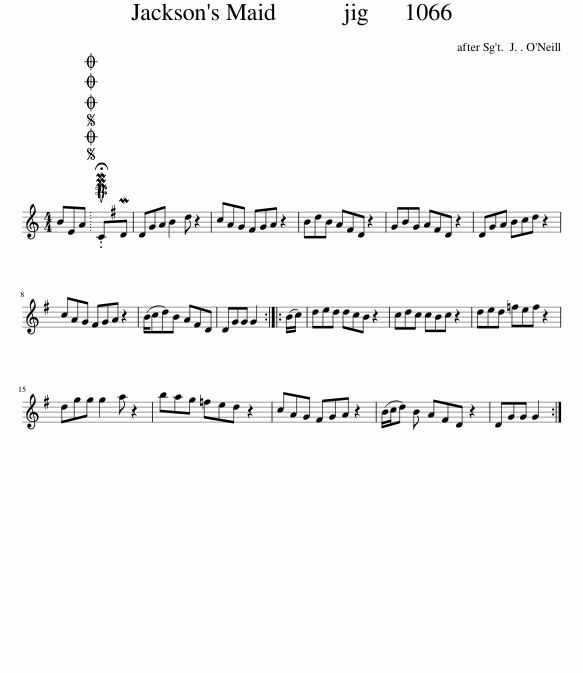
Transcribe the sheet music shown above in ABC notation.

X:1
L:1/8
M:4/4
I:linebreak $
K:C
V:1 treble
V:1
 BEA |SOSOOO .!fermata!PMTuCMD | DGA B2 d z2 | cAG ^FGA z2 | BdB A^FD z2 | %5
 GBG A^FD z2 | DGA Bcd z2 |$ cAG ^FGA z2 | (B/cd)B A^FD | DGG G2 :: %10
 (B/c/) | ded dcB z2 | cdc cBc z2 | ded =fef z2 |$ dgg g2 a z2 | %15
 bag =fed z2 | cAG ^FGA z2 | (B/c/d) B A^FD z2 | DGG G2 :| %19
